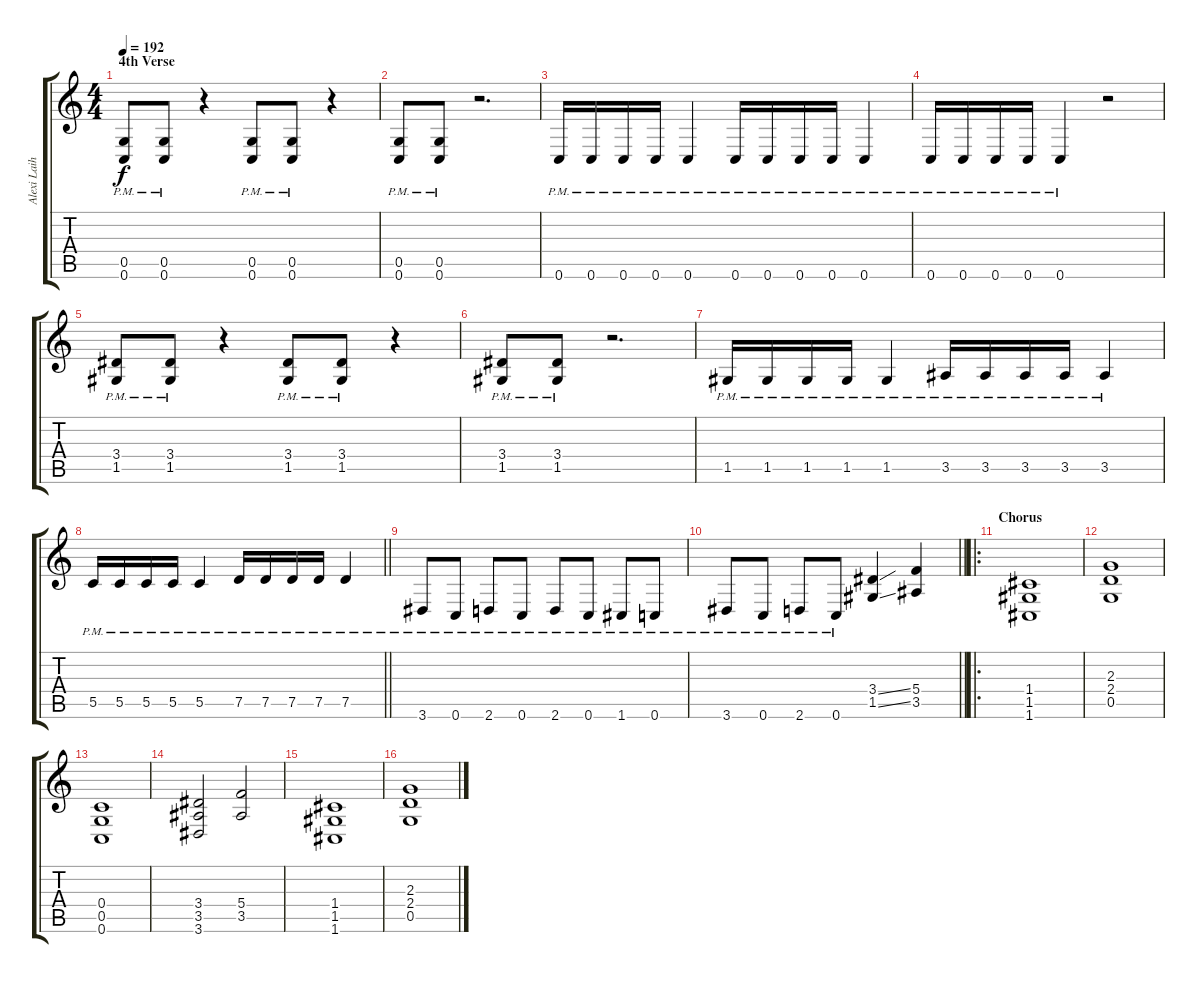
\track ("Alexi Laiho" "Alexi Laih") {instrument distortionguitar}
\staff {score tabs}
\tuning (D4 A3 F3 C3 G2 C2) {hide}
\ts (4 4)
\section ("" "4th Verse")
\tempo 192
\clef g2
\ks c
(0.5{pm} 0.6{pm}).8{dy f} (0.5{pm} 0.6{pm}).8 r.4 (0.5{pm} 0.6{pm}).8 (0.5{pm} 0.6{pm}).8 r.4 |
(0.5{pm} 0.6{pm}).8 (0.5{pm} 0.6{pm}).8 r.2{d} |
0.6{pm}.16 0.6{pm}.16 0.6{pm}.16 0.6{pm}.16 0.6{pm}.4 0.6{pm}.16 0.6{pm}.16 0.6{pm}.16 0.6{pm}.16 0.6{pm}.4 |
0.6{pm}.16 0.6{pm}.16 0.6{pm}.16 0.6{pm}.16 0.6{pm}.4 r.2 |
(3.4{pm} 1.5{pm}).8 (3.4{pm} 1.5{pm}).8 r.4 (3.4{pm} 1.5{pm}).8 (3.4{pm} 1.5{pm}).8 r.4 |
(3.4{pm} 1.5{pm}).8 (3.4{pm} 1.5{pm}).8 r.2{d} |
1.5{pm}.16 1.5{pm}.16 1.5{pm}.16 1.5{pm}.16 1.5{pm}.4 3.5{pm}.16 3.5{pm}.16 3.5{pm}.16 3.5{pm}.16 3.5{pm}.4 |
\barLineRight lightlight
5.5{pm}.16 5.5{pm}.16 5.5{pm}.16 5.5{pm}.16 5.5{pm}.4 7.5{pm}.16 7.5{pm}.16 7.5{pm}.16 7.5{pm}.16 7.5{pm}.4 |
3.6{pm}.8 0.6{pm}.8 2.6{pm}.8 0.6{pm}.8 2.6{pm}.8 0.6{pm}.8 1.6{pm}.8 0.6{pm}.8 |
\barLineRight lightlight
3.6{pm}.8 0.6{pm}.8 2.6{pm}.8 0.6{pm}.8 (3.4{ss} 1.5{ss}).4 (5.4 3.5).4 |
\ro
\section ("" "Chorus")
(1.4 1.5 1.6).1 |
(2.3 2.4 0.5).1 |
(0.4 0.5 0.6).1 |
(3.4 3.5 3.6).2 (5.4 3.5).2 |
(1.4 1.5 1.6).1 |
(2.3 2.4 0.5).1
